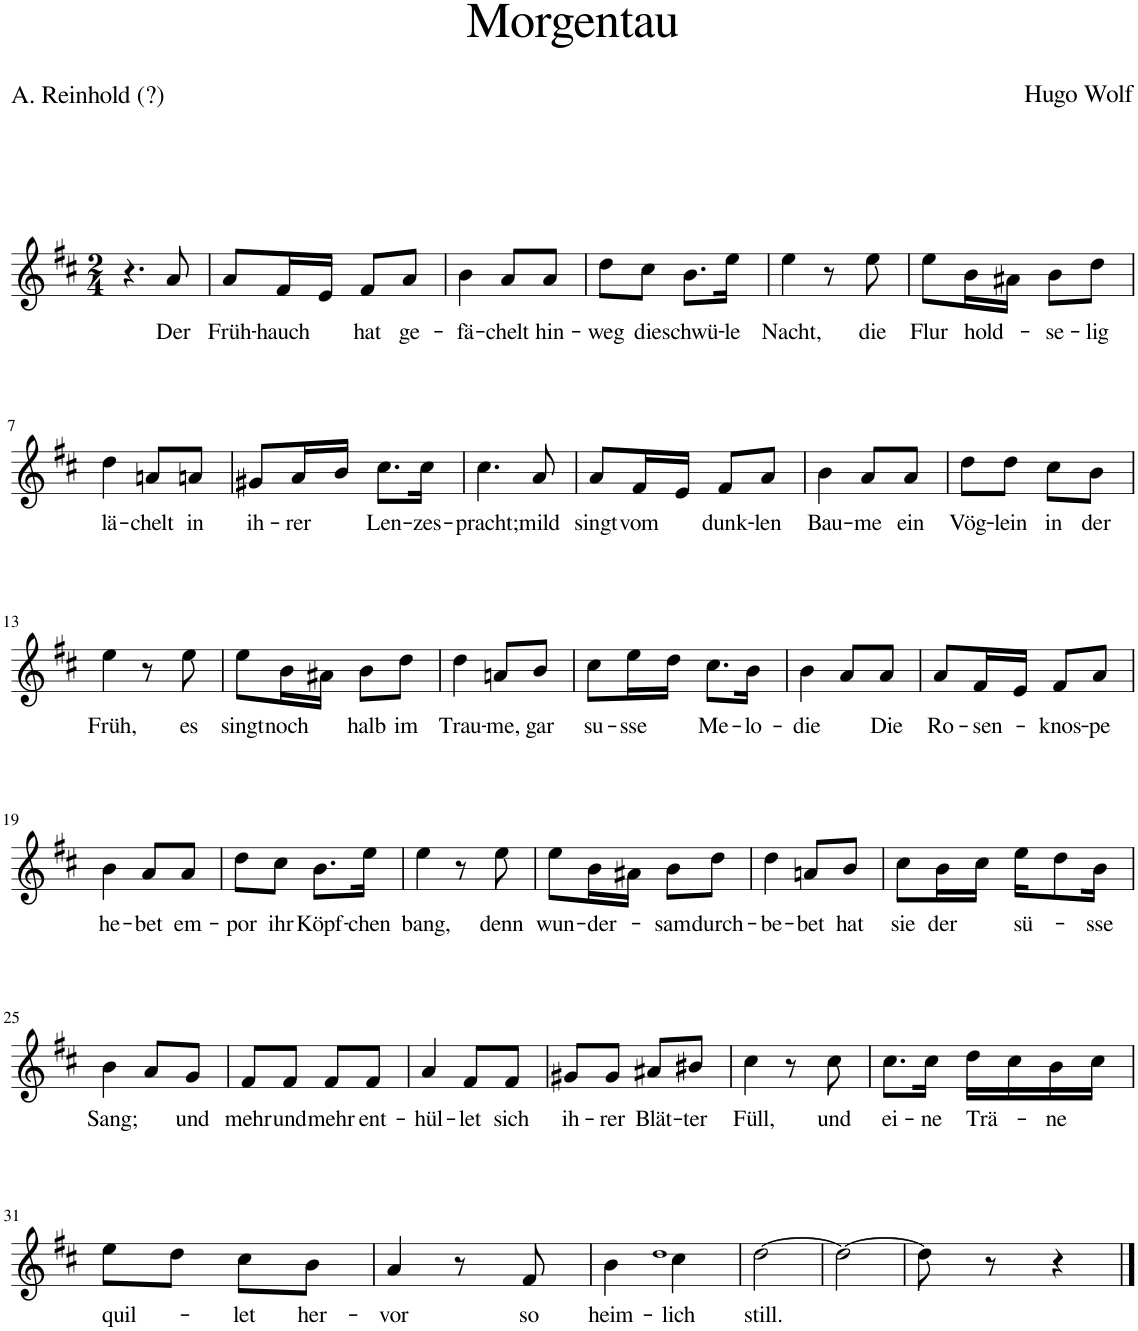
**kern	**text
*part1	*part1
*staff1	*staff1
*I"Piano	*
*I'Pno	*
*clefG2	*
*k[f#c#]	*
*M2/4	*
=1	=1
4.r	.
!	!LO:LY:b
8a/	Der
=2	=2
!	!LO:LY:b
8a/L	Früh-
!	!LO:LY:b
16f#/L	-hauch
16e/JJ	.
!	!LO:LY:b
8f#/L	hat
!	!LO:LY:b
8a/J	ge-
=3	=3
!	!LO:LY:b
4b\	-fä-
!	!LO:LY:b
8a/L	-chelt
!	!LO:LY:b
8a/J	hin-
=4	=4
!	!LO:LY:b
8dd\L	-weg
!	!LO:LY:b
8cc#\J	die
!	!LO:LY:b
8.b\L	schwü-
!	!LO:LY:b
16ee\Jk	-le
=5	=5
!	!LO:LY:b
4ee\	Nacht,
8r	.
!	!LO:LY:b
8ee\	die
=6	=6
!	!LO:LY:b
8ee\L	Flur
!	!LO:LY:b
16b\L	hold-
16a#X\JJ	.
!	!LO:LY:b
8b\L	-se-
!	!LO:LY:b
8dd\J	-lig
!!LO:LB:g=z
=7	=7
!	!LO:LY:b
4dd\	lä-
!	!LO:LY:b
8an/L	-chelt
!	!LO:LY:b
8an/J	in
=8	=8
!	!LO:LY:b
8g#X/L	ih-
!	!LO:LY:b
16a/L	-rer
16b/JJ	.
!	!LO:LY:b
8.cc#\L	Len-
!	!LO:LY:b
16cc#\Jk	-zes-
=9	=9
!	!LO:LY:b
4.cc#\	pracht;
!	!LO:LY:b
8a/	mild
=10	=10
!	!LO:LY:b
8a/L	singt
!	!LO:LY:b
16f#/L	vom
16e/JJ	.
!	!LO:LY:b
8f#/L	dunk-
!	!LO:LY:b
8a/J	-len
=11	=11
!	!LO:LY:b
4b\	Bau-
!	!LO:LY:b
8a/L	-me
!	!LO:LY:b
8a/J	ein
=12	=12
!	!LO:LY:b
8dd\L	Vög-
!	!LO:LY:b
8dd\J	-lein
!	!LO:LY:b
8cc#\L	in
!	!LO:LY:b
8b\J	der
!!LO:LB:g=z
=13	=13
!	!LO:LY:b
4ee\	Früh,
8r	.
!	!LO:LY:b
8ee\	es
=14	=14
!	!LO:LY:b
8ee\L	singt
!	!LO:LY:b
16b\L	noch
16a#X\JJ	.
!	!LO:LY:b
8b\L	halb
!	!LO:LY:b
8dd\J	im
=15	=15
!	!LO:LY:b
4dd\	Trau-
!	!LO:LY:b
8an/L	-me,
!	!LO:LY:b
8b/J	gar
=16	=16
!	!LO:LY:b
8cc#\L	su-
!	!LO:LY:b
16ee\L	-sse
16dd\JJ	.
!	!LO:LY:b
8.cc#\L	Me-
!	!LO:LY:b
16b\Jk	-lo-
=17	=17
!	!LO:LY:b
4b\	-die
8a/L	.
!	!LO:LY:b
8a/J	Die
=18	=18
!	!LO:LY:b
8a/L	Ro-
!	!LO:LY:b
16f#/L	-sen-
16e/JJ	.
!	!LO:LY:b
8f#/L	-knos-
!	!LO:LY:b
8a/J	-pe
!!LO:LB:g=z
=19	=19
!	!LO:LY:b
4b\	he-
!	!LO:LY:b
8a/L	-bet
!	!LO:LY:b
8a/J	em-
=20	=20
!	!LO:LY:b
8dd\L	-por
!	!LO:LY:b
8cc#\J	ihr
!	!LO:LY:b
8.b\L	Köpf-
!	!LO:LY:b
16ee\Jk	-chen
=21	=21
!	!LO:LY:b
4ee\	bang,
8r	.
!	!LO:LY:b
8ee\	denn
=22	=22
!	!LO:LY:b
8ee\L	wun-
!	!LO:LY:b
16b\L	-der-
16a#X\JJ	.
!	!LO:LY:b
8b\L	-sam
!	!LO:LY:b
8dd\J	durch-
=23	=23
!	!LO:LY:b
4dd\	-be-
!	!LO:LY:b
8an/L	-bet
!	!LO:LY:b
8b/J	hat
=24	=24
!	!LO:LY:b
8cc#\L	sie
!	!LO:LY:b
16b\L	der
16cc#\JJ	.
!	!LO:LY:b
16ee\KL	sü-
8dd\	.
!	!LO:LY:b
16b\Jk	-sse
!!LO:LB:g=z
=25	=25
!	!LO:LY:b
4b\	Sang;
8a/L	.
!	!LO:LY:b
8g/J	und
=26	=26
!	!LO:LY:b
8f#/L	mehr
!	!LO:LY:b
8f#/J	und
!	!LO:LY:b
8f#/L	mehr
!	!LO:LY:b
8f#/J	ent-
=27	=27
!	!LO:LY:b
4a/	-hül-
!	!LO:LY:b
8f#/L	-let
!	!LO:LY:b
8f#/J	sich
=28	=28
!	!LO:LY:b
8g#X/L	ih-
!	!LO:LY:b
8g#/J	-rer
!	!LO:LY:b
8a#X/L	Blät-
!	!LO:LY:b
8b#X/J	-ter
=29	=29
!	!LO:LY:b
4cc#\	Füll,
8r	.
!	!LO:LY:b
8cc#\	und
=30	=30
!	!LO:LY:b
8.cc#\L	ei-
!	!LO:LY:b
16cc#\Jk	-ne
!	!LO:LY:b
16dd\LL	Trä-
16cc#\	.
!	!LO:LY:b
16b\	-ne
16cc#\JJ	.
!!LO:LB:g=z
=31	=31
!	!LO:LY:b
8ee\L	quil-
8dd\J	.
!	!LO:LY:b
8cc#\L	-let
!	!LO:LY:b
8b\J	her-
=32	=32
!	!LO:LY:b
4a/	-vor
8r	.
!	!LO:LY:b
8f#/	so
=33	=33
!	!LO:LY:b
4b\	heim-
1qdd	.
!	!LO:LY:b
4cc#\	-lich
=34	=34
!	!LO:LY:b
[2dd\	still.
=35	=35
2dd\_	.
=36	=36
8dd\]	.
8r	.
4r	.
==	==
*-	*-
